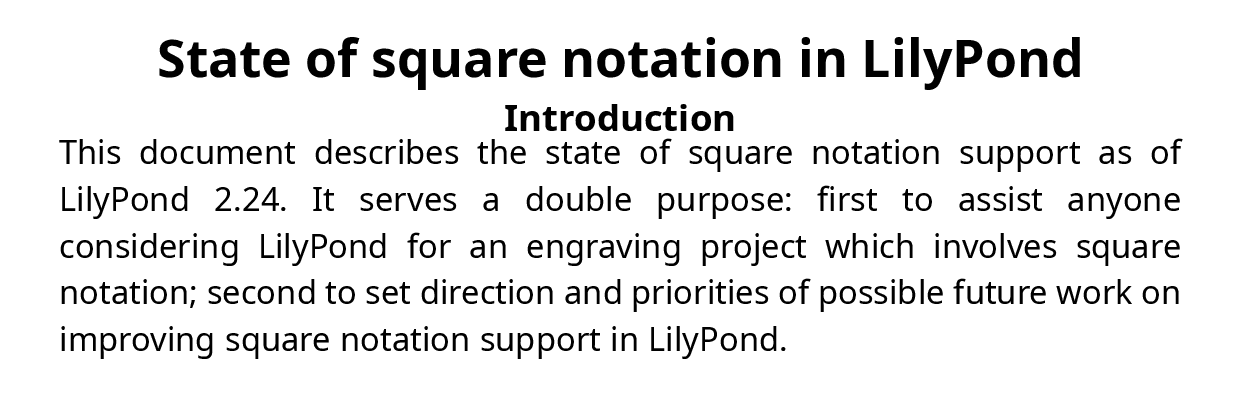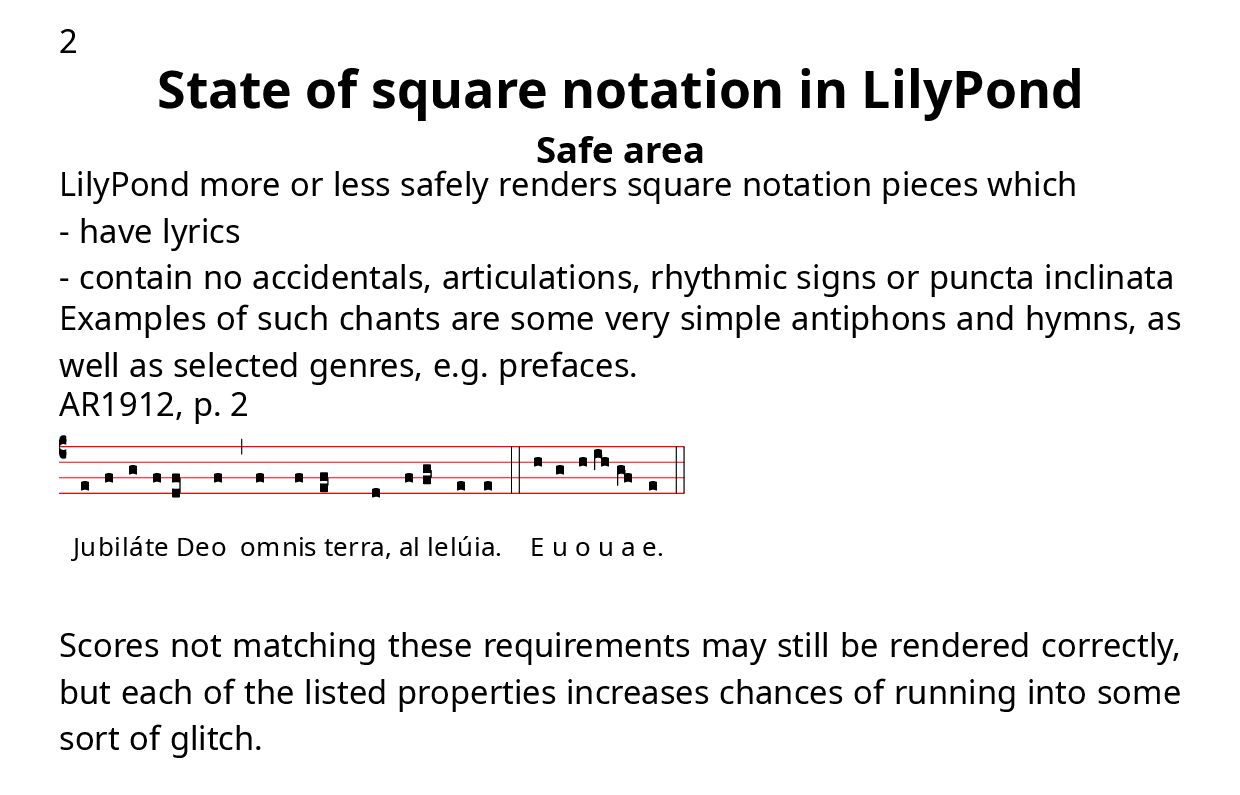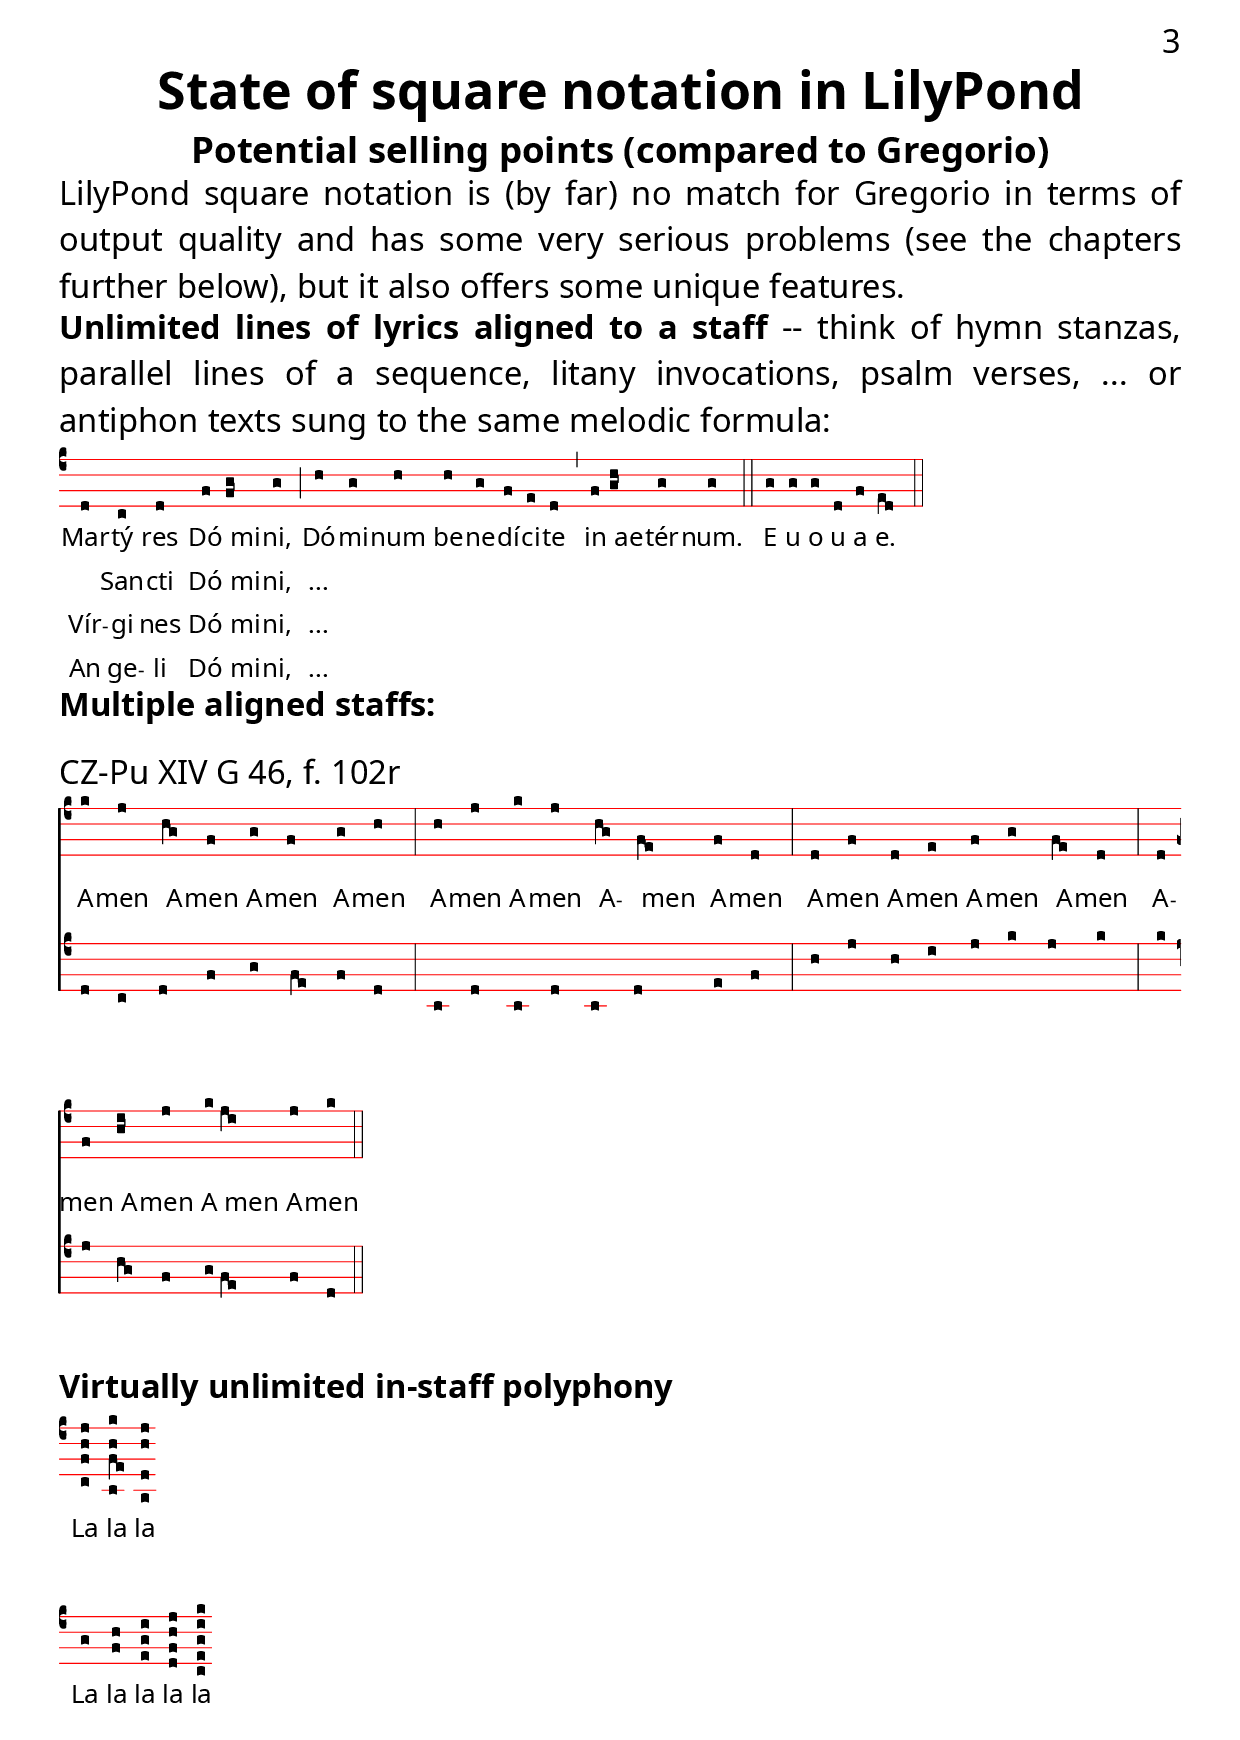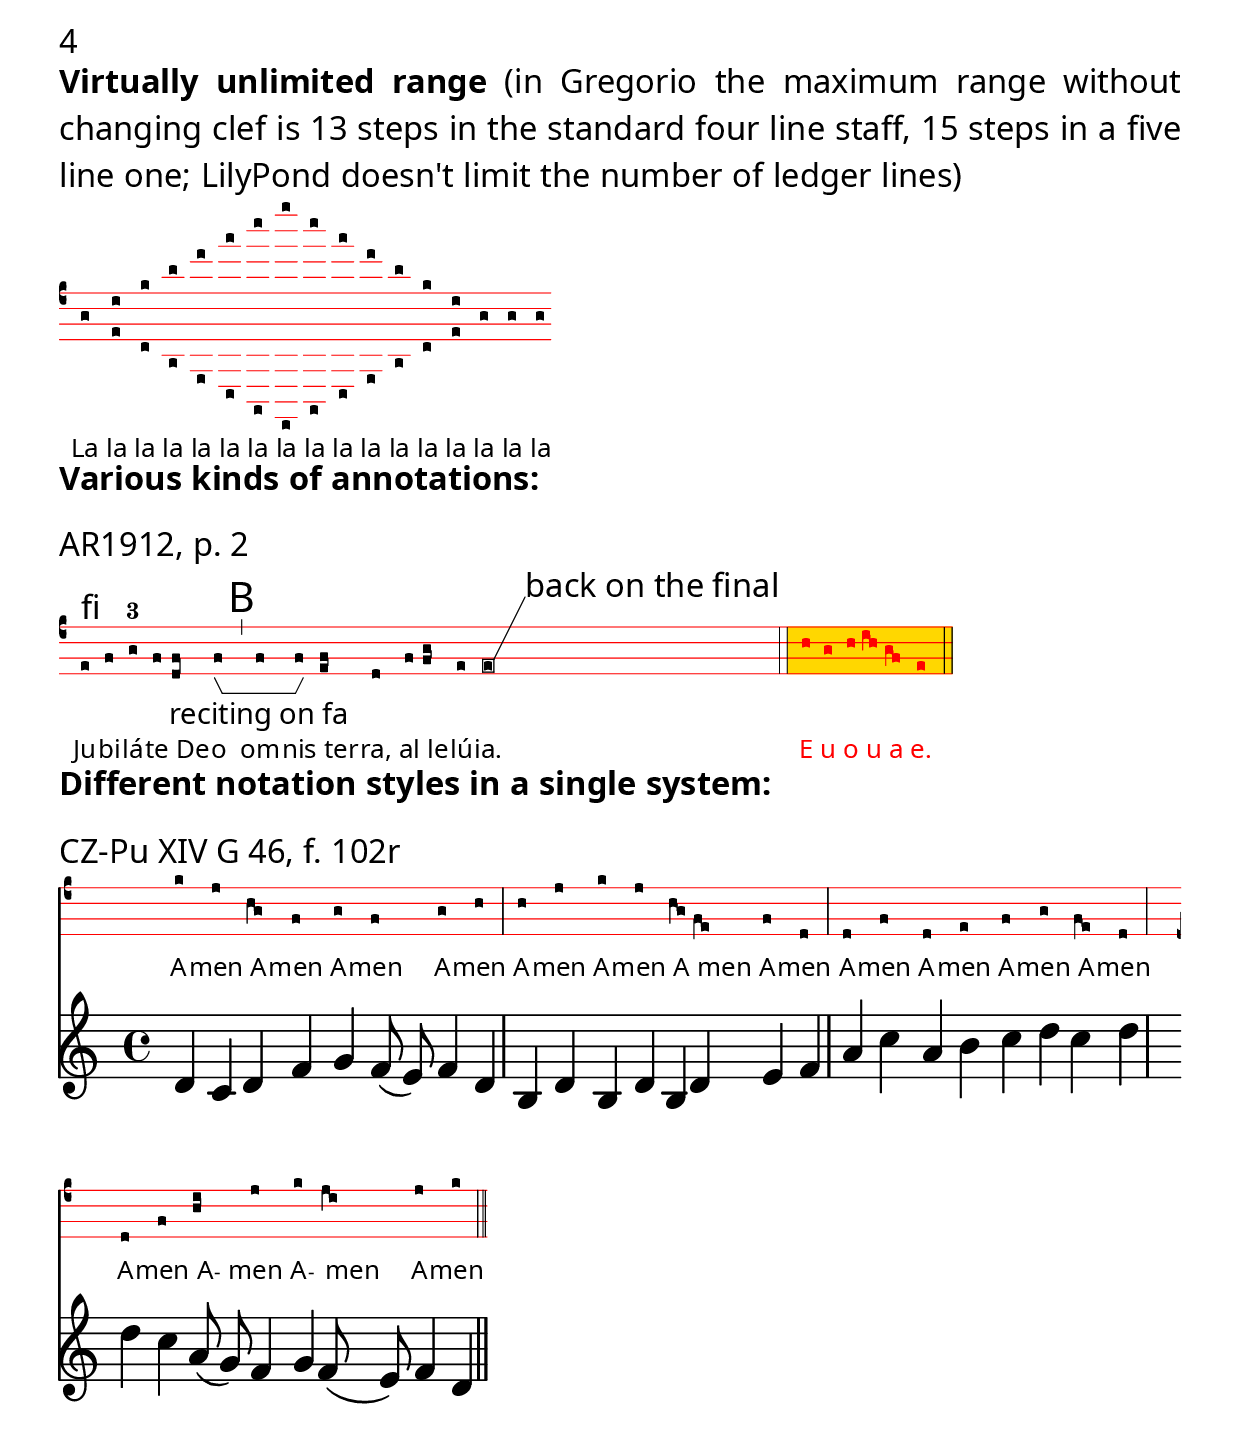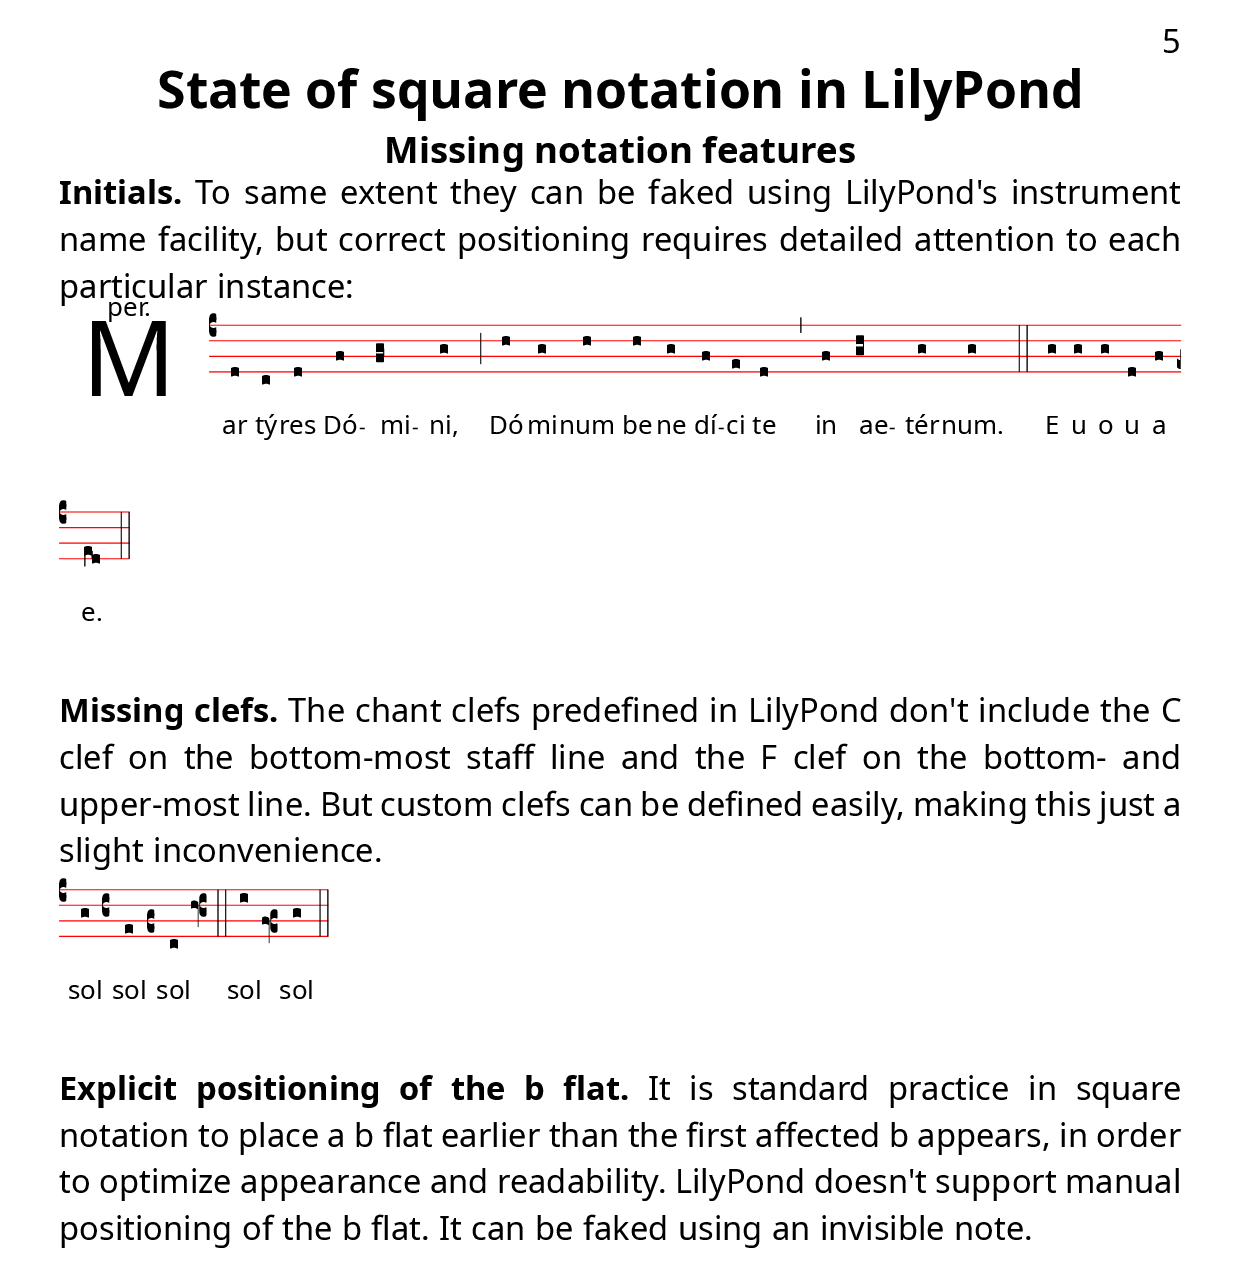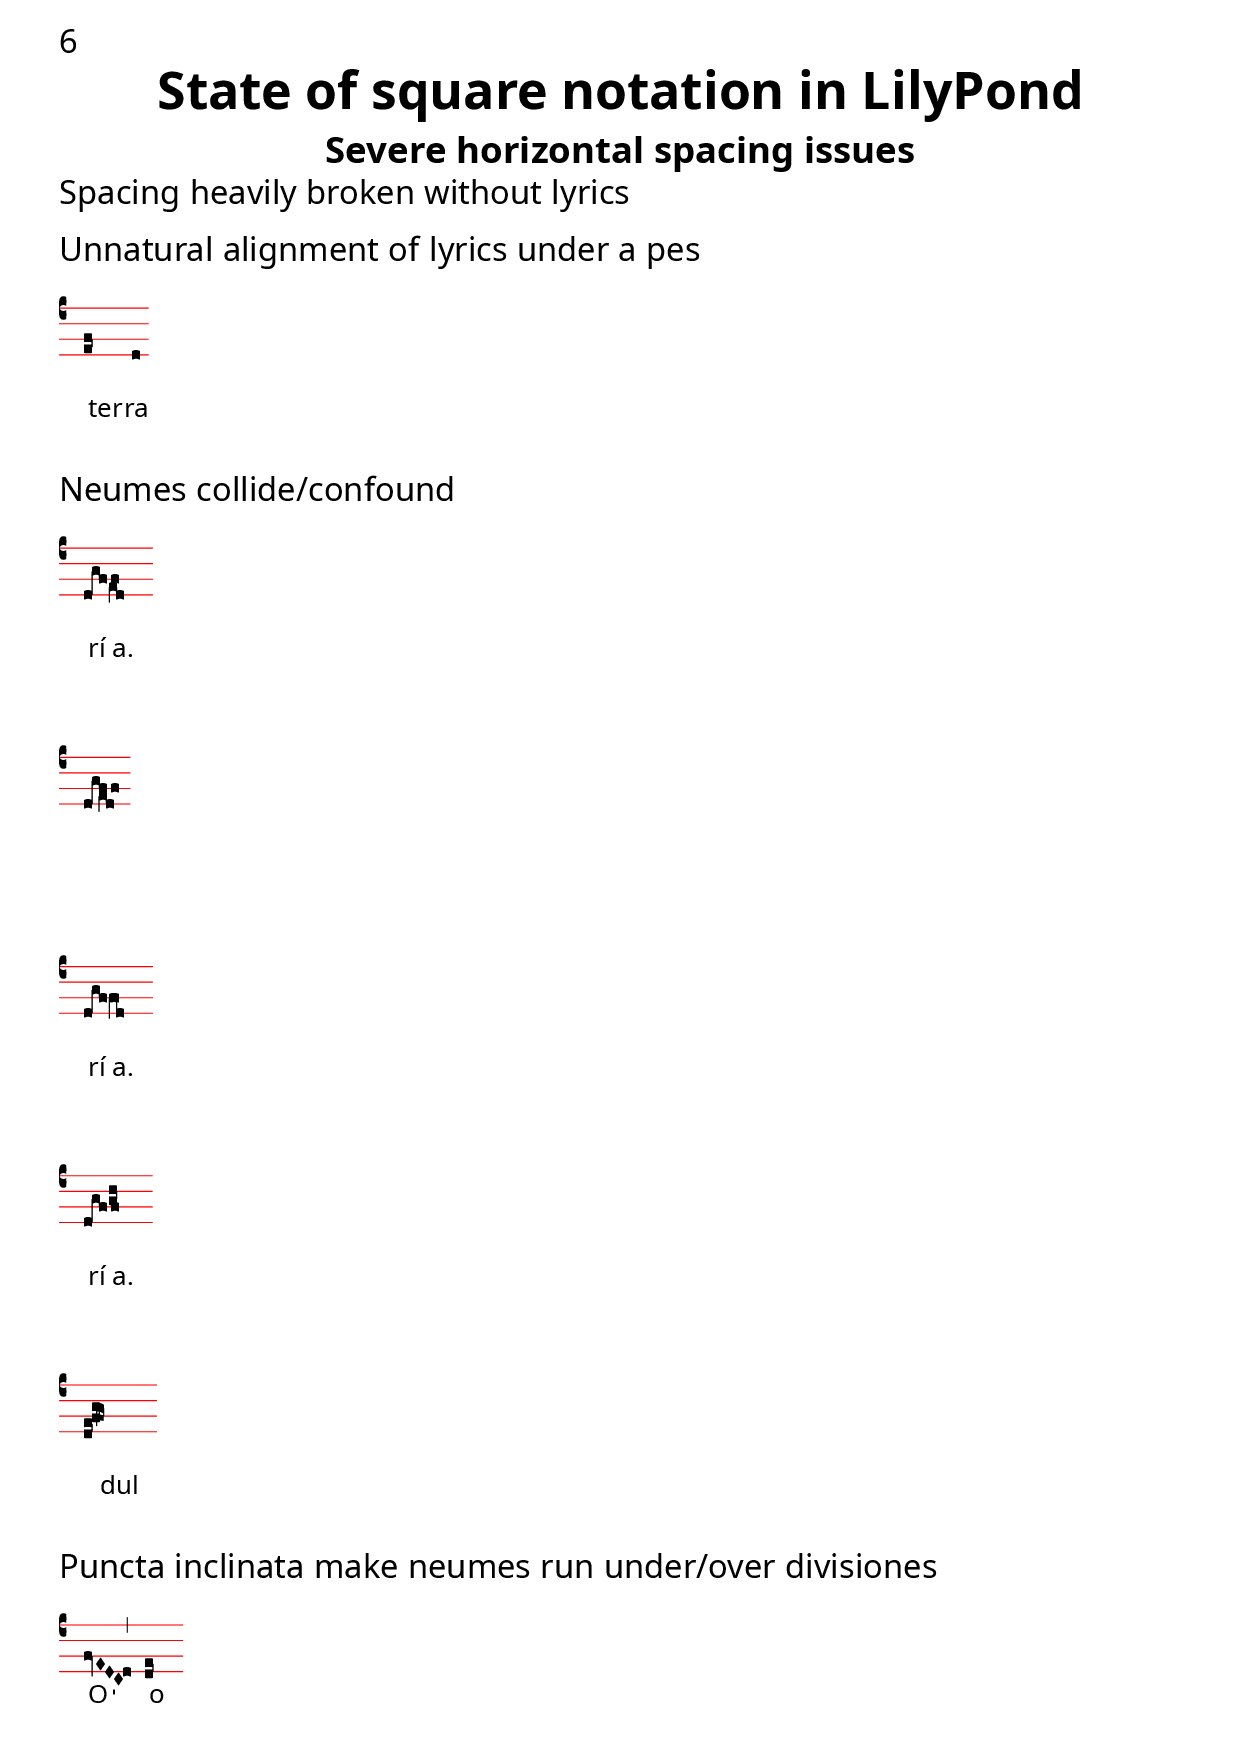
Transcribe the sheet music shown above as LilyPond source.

\version "2.24.1"

\include "gregorian.ly"
\version "2.24.1"

#(set-global-staff-size 30)

\paper {
  #(define fonts
     (set-global-fonts
      #:roman "Junicode"
      #:factor (/ staff-height pt 21)))

  markup-markup-spacing.basic-distance = #4
}

\layout {
  \override VaticanaLyrics.LyricText.font-size = #-2
}


\header {
  title = "State of square notation in LilyPond"
}

\bookpart {
  \header { subtitle = "Introduction" }

  \markup\justify{
    This document describes the state of square notation support
    as of LilyPond 2.24.
    It serves a double purpose:
    first to assist anyone considering LilyPond for an engraving project
    which involves square notation;
    second to set direction and priorities of possible future work on
    improving square notation support in LilyPond.
  }
}

\bookpart {
  \header { subtitle = "Safe area" }

  \markup\column{
    \line{LilyPond more or less safely renders square notation pieces which}
    \line{- have lyrics}
    \line{- contain no accidentals, articulations, rhythmic signs or puncta inclinata}
  }
  \markup\justify{
    Examples of such chants are some very simple antiphons and hymns,
    as well as selected genres, e.g. prefaces.
  }

  \score {
    <<
    \new VaticanaVoice = "v" {
      \clef "vaticana-do3"
      e f g f \[ d\melisma \pes f\melismaEnd \] f \divisioMinima
      f f \[ e\melisma \pes f\melismaEnd \] d f \[ f\melisma \pes g\melismaEnd \] e e \finalis
      a g a \[ b\melisma \flexa a\melismaEnd \] \[ g\melisma \flexa f\melismaEnd \] e \finalis
    }
    \new VaticanaLyrics \lyricsto "v" {
      Ju -- bi -- lá -- te De -- o
      om -- nis ter -- ra, al -- le -- lú -- ia.
      E u o u a e.
    }
    >>
    \header {
      piece = "AR1912, p. 2"
    }
  }


  \markup\justify{
    Scores not matching these requirements may still be rendered correctly,
    but each of the listed properties increases chances of running into
    some sort of glitch.
  }

  % TODO example of a piece rendering correctly even with the risky features
}

\bookpart {
  \header {
    subtitle = "Potential selling points (compared to Gregorio)"
  }

  \markup\justify{
    LilyPond square notation is (by far) no match for Gregorio in terms of
    output quality and has some very serious problems (see the chapters
    further below), but it also offers some unique features.
  }

  \markup\justify{
    \bold{Unlimited lines of lyrics aligned to a staff}
    -- think of hymn stanzas, parallel lines of a sequence,
    litany invocations, psalm verses, ...
    or antiphon texts sung to the same melodic formula:
  }

  \score {
    <<
    \new VaticanaVoice = "v" {
      \clef "vaticana-do3"
      d c d f \[ f\melisma \pes g\melismaEnd \] g \divisioMaior
      a g a a g f e d \divisioMinima f \[ g\melisma \pes a\melismaEnd \] g g \finalis

      g g g d f \[ e \flexa d \] \finalis
    }
    \new VaticanaLyrics \lyricsto "v" {
      Mar -- tý -- res Dó -- mi -- ni,
      Dó -- mi -- num be -- ne -- dí -- ci -- te in ae -- tér -- num.

      E u o u a e.
    }
    \new VaticanaLyrics \lyricsto "v" {
      _ San -- cti Dó -- mi -- ni, "..."
    }
    \new VaticanaLyrics \lyricsto "v" {
      Vír -- gi -- nes Dó -- mi -- ni, "..."
    }
    \new VaticanaLyrics \lyricsto "v" {
      An -- ge -- li Dó -- mi -- ni, "..."
    }
    >>
    \header {
      piece = ""
    }
  }

  \markup\bold{Multiple aligned staffs:}

  \score {
    <<
      \new VaticanaVoice = "voice-a" {
        \clef "vaticana-do3"
        % in square notation durations don't affect the note appearance,
        % but are useful when aligning voices
        d' c' \[ a8\melisma \flexa g\melismaEnd \] f4 g f g a \divisioMaxima
        a c' d' c' \[ a8\melisma \flexa g\melismaEnd \] \[ f\melisma \flexa e\melismaEnd \] f4 d \divisioMaxima
        d f d e f g \[ f8\melisma \flexa e\melismaEnd \] d4 \divisioMaxima
        d f \[ a\melisma \pes b\melismaEnd \] c' d' \[ c'\melisma \pes b\melismaEnd \] c' d' \finalis
      }
      \new VaticanaLyrics \lyricsto "voice-a" { \repeat unfold 16 { A -- men } }
      \new VaticanaVoice {
        \clef "vaticana-do3"
        d c d f g \[ f8\melisma \flexa e\melismaEnd \] f4 d \divisioMaxima
        b, d b, d b, d e f \divisioMaxima
        a c' a b c' d' c' d' \divisioMaxima
        d' c' \[ a\melisma \flexa g\melismaEnd \] f g \[ f\melisma \flexa e\melismaEnd \] f d \finalis
      }
    >>
    \header {
      piece = \markup\with-url
        "https://new.manuscriptorium.com/apis/resolver-api/cs/browser/default/detail?url=https://collectiones.manuscriptorium.com/assorted/AIPDIG/NKCR__/7/AIPDIG-NKCR__XIV_G_46____2SSE2F7-cs/&imageId=https://imagines.manuscriptorium.com/loris/AIPDIG-NKCR__XIV_G_46____2SSE2F7-cs/ID0102r"
        "CZ-Pu XIV G 46, f. 102r"
    }
    \layout {
      \override VaticanaStaff.Clef.extra-offset = #'(0.3 . 0)
    }
  }

  \markup\justify{
    \bold{Virtually unlimited in-staff polyphony}
  }

  % polyphony entered as separate voices
  \score {
    <<
      \new VaticanaStaff <<
        \new VaticanaVoice = "v" {
          \clef "vaticana-do3"
          c' d' c'
        }
        \new VaticanaVoice {
          % TODO fix LilyPond warnings
          a a a
        }
        \new VaticanaVoice {
          f \[ f8 \flexa e \] d4
        }
        \new VaticanaVoice {
          c b, a,
        }
      >>
      \new VaticanaLyrics \lyricsto "v" {
        La la la
      }
    >>
  }

  % polyphony entered as chords
  \score {
    <<
      \new VaticanaVoice = "v" {
        \clef "vaticana-do3"
        g
        <f a>
        <e g b>
        <d f a c'>
        <c e g b d'>
      }
      \new VaticanaLyrics \lyricsto "v" {
        La la la la la
      }
    >>
  }

  \markup\justify{
    \bold{Virtually unlimited range} (in Gregorio the maximum range without changing
    clef is 13 steps in the standard four line staff, 15 steps in a five line one;
    LilyPond doesn't limit the number of ledger lines)
  }

  \score {
    <<
      \new VaticanaStaff <<
        \new VaticanaVoice = "v" {
          \clef "vaticana-do3"
          g b d' f' a' c'' e'' g''
          e'' c'' a' f' d' b g g g
        }
        \new VaticanaVoice {
          g e c a, f, d, b,, g,,
          b,, d, f, a, c e
        }
      >>
      \new VaticanaLyrics \lyricsto "v" {
        La \repeat unfold 16 { la }
      }
    >>
  }

  \markup\bold{Various kinds of annotations:}

  \score {
    <<
    \new VaticanaVoice = "v" \with {
      \consists Balloon_engraver
      \consists Horizontal_bracket_engraver
    } {
      \clef "vaticana-do3"
      e^"fi" % markup attached to a note
      f g-3 % fingering doesn't make much sense in chant, but it's available
      f \[ d\melisma \pes f\melismaEnd \]
      \once\override HorizontalBracketText.text = "reciting on fa" % horizontal bracket with a label
      f\startGroup \divisioMinima
      \mark "B" % rehearsal mark
      f f\stopGroup \[ e\melisma \pes f\melismaEnd \] d f \[ f\melisma \pes g\melismaEnd \] e \balloonGrobText #'NoteHead #'(2 . 4) \markup { "back on the final" } e \finalis

      \override NoteHead.color = #red % coloured objects
      \staffHighlight "gold"

      a g a \[ b\melisma \flexa a\melismaEnd \] \[ g\melisma \flexa f\melismaEnd \] e \finalis
    }
    \new VaticanaLyrics \lyricsto "v" {
      Ju -- bi -- lá -- te De -- o
      om -- nis ter -- ra, al -- le -- lú -- ia.

      \override Lyrics.LyricText.color = #red

      E u o u a e.
    }
    >>
    \header {
      piece = "AR1912, p. 2"
    }
  }

  \markup\bold{Different notation styles in a single system:}

  \score {
    <<
      \new VaticanaVoice = "voice-a" {
        \clef "vaticana-do3"
        % in square notation durations don't affect the note appearance,
        % but are useful when aligning voices
        d' c' \[ a8\melisma \flexa g\melismaEnd \] f4 g f g a \divisioMaxima
        a c' d' c' \[ a8\melisma \flexa g\melismaEnd \] \[ f\melisma \flexa e\melismaEnd \] f4 d \divisioMaxima
        d f d e f g \[ f8\melisma \flexa e\melismaEnd \] d4 \divisioMaxima
        d f \[ a8\melisma \pes b\melismaEnd \] c'4 d' \[ c'8\melisma \pes b\melismaEnd \] c'4 d' \finalis
      }
      \new VaticanaLyrics \lyricsto "voice-a" { \repeat unfold 16 { A -- men } }
      % TODO adjust staff size
      \new Voice \transpose c c' {
        \cadenzaOn
        \override TimeSignature.stencil = #f
        d c d f g f8( e) f4 d \bar "|"
        b, d b, d b, d e f \bar "|"
        a c' a b c' d' c' d' \bar "|"
        d' c' a8( g) f4 g f8( e) f4 d \bar "||"
      }
    >>
    \header {
      piece = \markup\with-url
        "https://new.manuscriptorium.com/apis/resolver-api/cs/browser/default/detail?url=https://collectiones.manuscriptorium.com/assorted/AIPDIG/NKCR__/7/AIPDIG-NKCR__XIV_G_46____2SSE2F7-cs/&imageId=https://imagines.manuscriptorium.com/loris/AIPDIG-NKCR__XIV_G_46____2SSE2F7-cs/ID0102r"
        "CZ-Pu XIV G 46, f. 102r"
    }
    \layout {
      \override VaticanaStaff.Clef.extra-offset = #'(0.3 . 0)
    }
  }

  \markup\column{
    \line{}
    \line{}
  }
}

\bookpart {
  \header { subtitle = "Missing notation features" }

  \markup\justify{
    \bold{Initials.}
    To same extent they can be faked using LilyPond's instrument name facility,
    but correct positioning requires detailed attention to each particular instance:
  }

  \score {
    <<
    \new VaticanaVoice = "v" {
      \set VaticanaStaff.instrumentName =
        \markup\center-column{
          \tiny{per.}
          \huge\larger\larger\larger\larger\larger\larger\larger\larger{M} % TODO better font sizing solution
        }

      \clef "vaticana-do3"
      d c d f \[ f\melisma \pes g\melismaEnd \] g \divisioMaior
      a g a a g f e d \divisioMinima f \[ g\melisma \pes a\melismaEnd \] g g \finalis

      g g g d f \[ e \flexa d \] \finalis
    }
    \new VaticanaLyrics \lyricsto "v" {
      ar -- tý -- res Dó -- mi -- ni,
      Dó -- mi -- num be -- ne -- dí -- ci -- te in ae -- tér -- num.

      E u o u a e.
    }
    >>
    \header {
      piece = ""
    }
    \layout {
      indent = 1\in % make space for the initial
    }
  }

  \markup\justify{
    \bold{Missing clefs.}
    The chant clefs predefined in LilyPond
    don't include the C clef on the bottom-most staff line
    and the F clef on the bottom- and upper-most line.
    But custom clefs can be defined easily, making this just a slight inconvenience.
  }

  \score {
    <<
    \new VaticanaVoice = "v" {
      \clef "vaticana-do3"
      g
      \clef "vaticana-do2"
      g
      \clef "vaticana-do1"
      g
      \finalis
      \clef "vaticana-fa2"
      g
      \clef "vaticana-fa1"
      g
      \finalis
    }
    \new VaticanaLyrics \lyricsto "v" {
      \repeat unfold 5 { sol }
    }
    >>
  }

  \markup\justify{
    \bold{Explicit positioning of the b flat.}
    It is standard practice in square notation to place a b flat
    earlier than the first affected b appears,
    in order to optimize appearance and readability.
    LilyPond doesn't support manual positioning of the b flat.
    It can be faked using an invisible note.
  }

  % TODO real-life example
}

\bookpart {
  \header { subtitle = "Severe horizontal spacing issues" }

  \markup{Spacing heavily broken without lyrics}
  % TODO

  \markup{Unnatural alignment of lyrics under a pes}
  \score {
    <<
    \new VaticanaVoice = "v" {
      \clef "vaticana-do3"
      \[ e\melisma \pes f\melismaEnd \] d
    }
    \new VaticanaLyrics \lyricsto "v" { ter -- ra }
    >>
  }

  \markup{Neumes collide/confound}

  % neume "sliding under" the previous one
  \score {
    <<
    \new VaticanaVoice = "v" {
      \clef "vaticana-do3"
      \[ d\melisma \pes g \flexa f f\melismaEnd \] \[ e\melisma \flexa d\melismaEnd \]
    }
    \new VaticanaLyrics \lyricsto "v" { rí -- a. }
    >>
  }

  % the same neumes come out slightly different without lyrics
  \score {
    \new VaticanaVoice = "v" {
      \clef "vaticana-do3"
      \[ d\melisma \pes g \flexa f f\melismaEnd \] \[ e\melisma \flexa d\melismaEnd \]
    }
  }

  % the final f of the first neume and initial f of the second one are rendered over each other / merged
  \score {
    <<
    \new VaticanaVoice = "v" {
      \clef "vaticana-do3"
      \[ d\melisma \pes g \flexa f f\melismaEnd \] \[ f\melisma \flexa d\melismaEnd \]
    }
    \new VaticanaLyrics \lyricsto "v" { rí -- a. }
    >>
  }

  % neume "sliding over" the previous one
  \score {
    <<
    \new VaticanaVoice = "v" {
      \clef "vaticana-do3"
      \[ d\melisma \pes g \flexa f f\melismaEnd \] \[ g\melisma \flexa a\melismaEnd \]
    }
    \new VaticanaLyrics \lyricsto "v" { rí -- a. }
    >>
  }

  % neume without lyrics merges with the following one
  \score {
    <<
    \new VaticanaVoice = "v" {
      \clef "vaticana-do3"
      \[ d\melisma \pes e f \flexa g\melismaEnd \] \[ g\melisma \flexa \deminutum f\melismaEnd \]
    }
    \new VaticanaLyrics \lyricsto "v" { _ dul }
    >>
  }

  \markup{Puncta inclinata make neumes run under/over divisiones}

  % neume under a divisio minima
  \score {
    <<
    \new VaticanaVoice = "v" {
      \clef "vaticana-do3"
      \[ \virga f\melisma \inclinatum e \inclinatum d \inclinatum c\ictus d\melismaEnd \]
      \divisioMinima
      \[ d\melisma \pes e\melismaEnd \]
    }
    \new VaticanaLyrics \lyricsto "v" { O o }
    >>
  }

  % neume crossing a divisio maxima
  \score {
    <<
    \new VaticanaVoice = "v" {
      \clef "vaticana-do3"
      \[ \virga f\melisma \inclinatum e \inclinatum d \inclinatum c\ictus d\melismaEnd \]
      \divisioMaxima
      \[ d\melisma \pes e\melismaEnd \]
    }
    \new VaticanaLyrics \lyricsto "v" { O o }
    >>
  }

  % neume crossing a divisio maxima
  \score {
    <<
    \new VaticanaVoice = "v" {
      \clef "vaticana-do3"
      \[ \virga f\melisma \inclinatum e \inclinatum d
         \virga f \inclinatum e \inclinatum d\melismaEnd \]
      \divisioMaxima
      \[ d\melisma \pes e\melismaEnd \]
    }
    \new VaticanaLyrics \lyricsto "v" { O o }
    >>
  }

}

\bookpart {
  \header { subtitle = "Other glitches" }

  \markup\column{
    \line{}
    \line{}
  }
}
